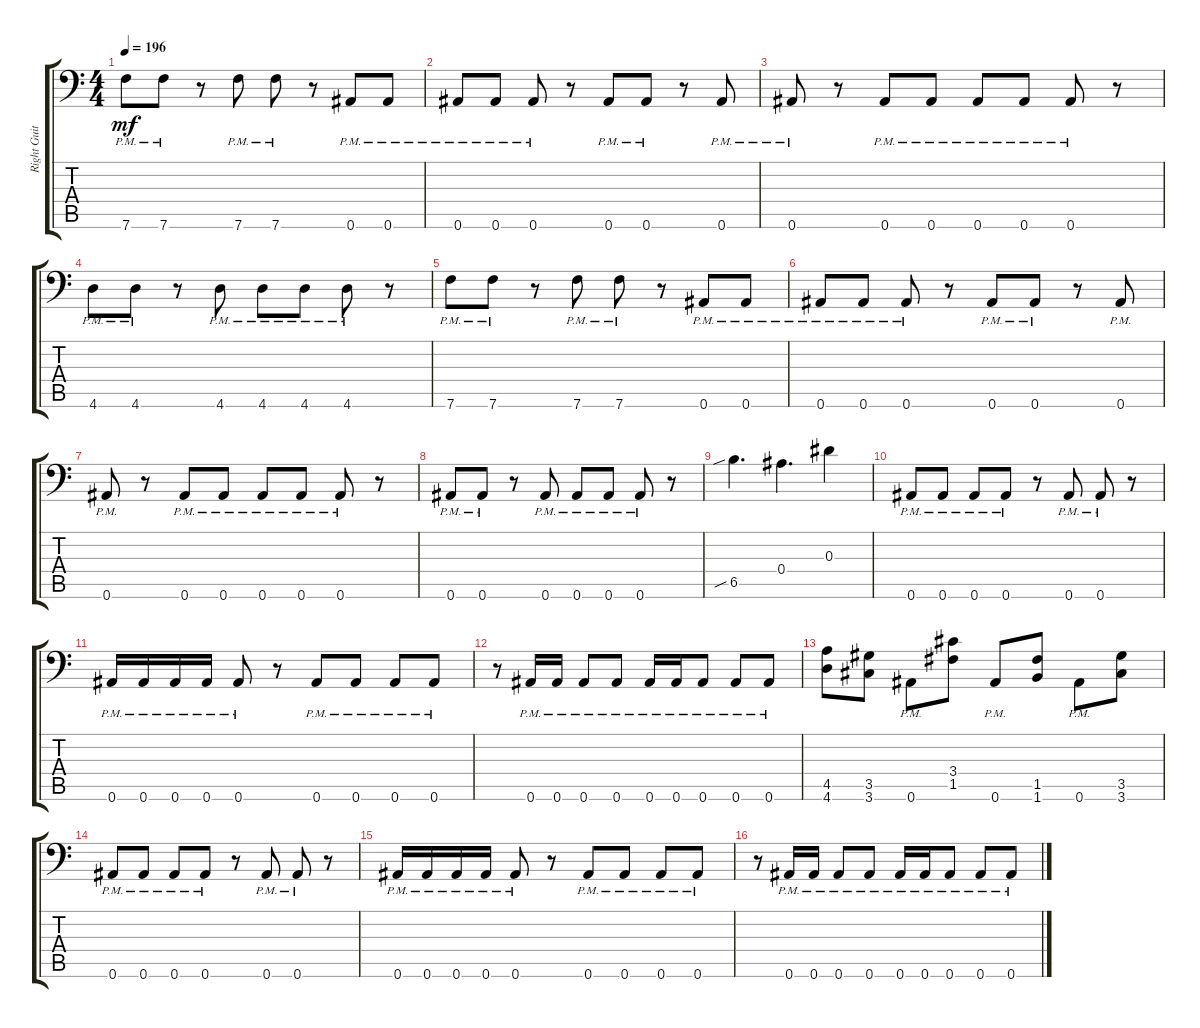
\track ("Right Guitar" "Right Guit") {instrument distortionguitar}
\staff {score tabs}
\tuning (C4 G3 Eb3 Bb2 F2 Bb1) {hide}
\ts (4 4)
\tempo 196
\clef f4
\ks c
7.6{pm}.8{dy mf} 7.6{pm}.8 r.8 7.6{pm}.8 7.6{pm}.8 r.8 0.6{pm}.8 0.6{pm}.8 |
0.6{pm}.8 0.6{pm}.8 0.6{pm}.8 r.8 0.6{pm}.8 0.6{pm}.8 r.8 0.6{pm}.8 |
0.6{pm}.8 r.8 0.6{pm}.8 0.6{pm}.8 0.6{pm}.8 0.6{pm}.8 0.6{pm}.8 r.8 |
4.6{pm}.8 4.6{pm}.8 r.8 4.6{pm}.8 4.6{pm}.8 4.6{pm}.8 4.6{pm}.8 r.8 |
7.6{pm}.8 7.6{pm}.8 r.8 7.6{pm}.8 7.6{pm}.8 r.8 0.6{pm}.8 0.6{pm}.8 |
0.6{pm}.8 0.6{pm}.8 0.6{pm}.8 r.8 0.6{pm}.8 0.6{pm}.8 r.8 0.6{pm}.8 |
0.6{pm}.8 r.8 0.6{pm}.8 0.6{pm}.8 0.6{pm}.8 0.6{pm}.8 0.6{pm}.8 r.8 |
0.6{pm}.8 0.6{pm}.8 r.8 0.6{pm}.8 0.6{pm}.8 0.6{pm}.8 0.6{pm}.8 r.8 |
6.5{sib}.4{d} 0.4.4{d} 0.3.4 |
0.6{pm}.8 0.6{pm}.8 0.6{pm}.8 0.6{pm}.8 r.8 0.6{pm}.8 0.6{pm}.8 r.8 |
0.6{pm}.16 0.6{pm}.16 0.6{pm}.16 0.6{pm}.16 0.6{pm}.8 r.8 0.6{pm}.8 0.6{pm}.8 0.6{pm}.8 0.6{pm}.8 |
r.8 0.6{pm}.16 0.6{pm}.16 0.6{pm}.8 0.6{pm}.8 0.6{pm}.16 0.6{pm}.16 0.6{pm}.8 0.6{pm}.8 0.6{pm}.8 |
(4.5 4.6).8 (3.5 3.6).8 0.6{pm}.8 (3.4 1.5).8 0.6{pm}.8 (1.5 1.6).8 0.6{pm}.8 (3.5 3.6).8 |
0.6{pm}.8 0.6{pm}.8 0.6{pm}.8 0.6{pm}.8 r.8 0.6{pm}.8 0.6{pm}.8 r.8 |
0.6{pm}.16 0.6{pm}.16 0.6{pm}.16 0.6{pm}.16 0.6{pm}.8 r.8 0.6{pm}.8 0.6{pm}.8 0.6{pm}.8 0.6{pm}.8 |
r.8 0.6{pm}.16 0.6{pm}.16 0.6{pm}.8 0.6{pm}.8 0.6{pm}.16 0.6{pm}.16 0.6{pm}.8 0.6{pm}.8 0.6{pm}.8
